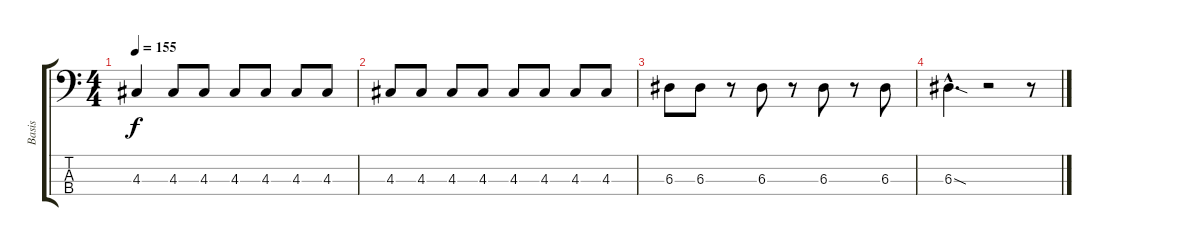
\track ("Basis" "Basis") {instrument electricbassfinger}
\staff {score tabs}
\tuning (G2 D2 A1 E1) {hide}
\ts (4 4)
\tempo 155
\clef f4
\ks c
4.3.4{dy f} 4.3.8 4.3.8 4.3.8 4.3.8 4.3.8 4.3.8 |
4.3.8 4.3.8 4.3.8 4.3.8 4.3.8 4.3.8 4.3.8 4.3.8 |
6.3.8 6.3.8 r.8 6.3.8 r.8 6.3.8 r.8 6.3.8 |
6.3{sod hac}.4{d} r.2 r.8
